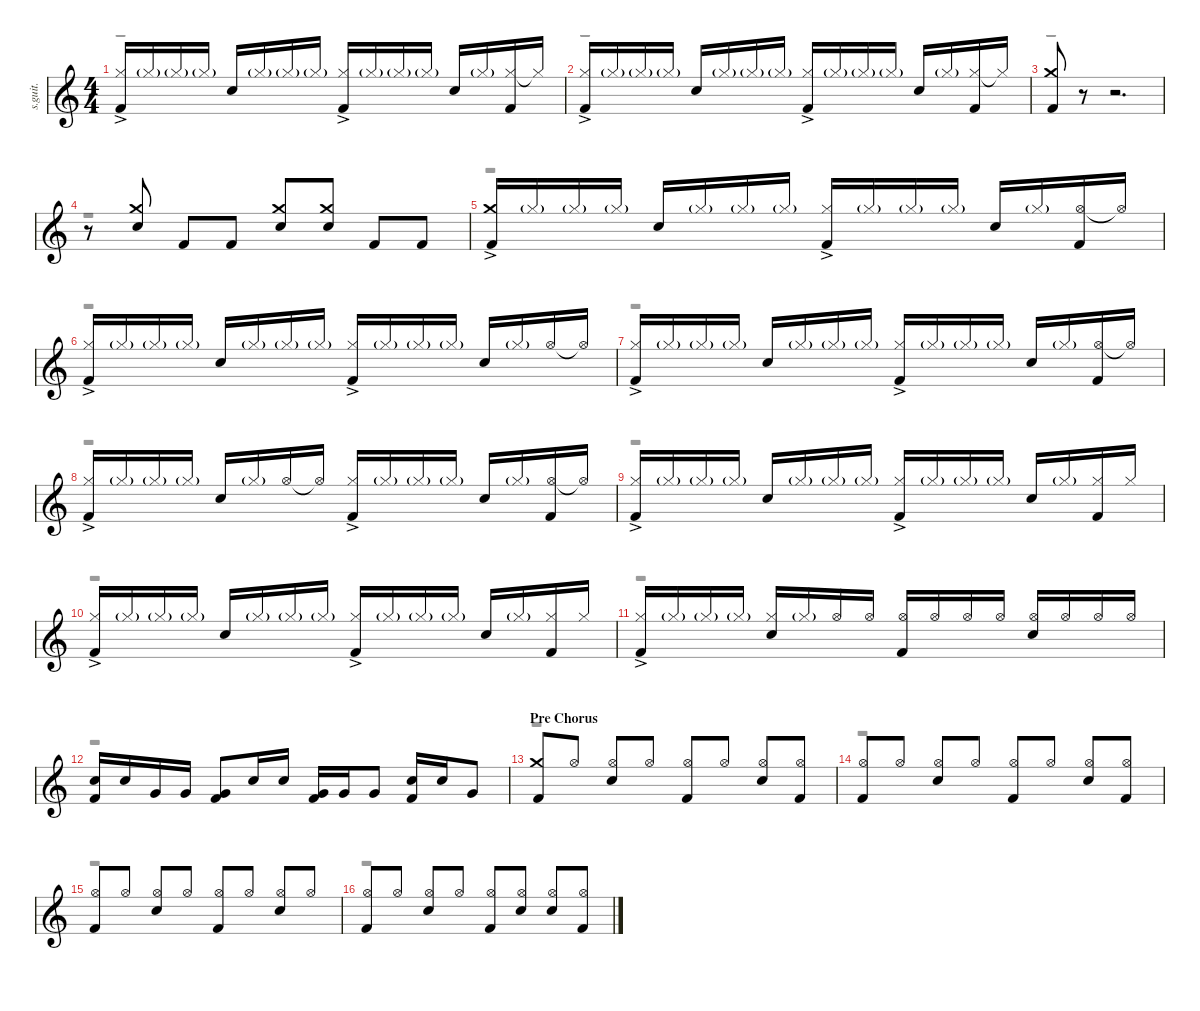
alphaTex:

\defaultSystemsLayout 4
\hideDynamics
\bracketExtendMode nobrackets
\track ("Ronnie Vannucci Jr. - Drums" "s.guit.") {instrument percussion}
\staff {score}
\articulation defaults
\voice
\ts (4 4)
\tempo (148 hide)
\clef g2
\ks c
("Hi-Hat (closed)"{ac} "Kick (hit) 2").16{lyrics (0 "") lyrics (1 "") lyrics (2 "") lyrics (3 "") lyrics (4 "") dy fff} "Hi-Hat (closed)"{g}.16{lyrics (0 "") lyrics (1 "") lyrics (2 "") lyrics (3 "") lyrics (4 "") dy mp} "Hi-Hat (closed)"{g}.16{lyrics (0 "") lyrics (1 "") lyrics (2 "") lyrics (3 "") lyrics (4 "") dy f} "Hi-Hat (closed)"{g}.16{lyrics (0 "") lyrics (1 "") lyrics (2 "") lyrics (3 "") lyrics (4 "") dy mp} "Electric Snare (hit)".16{lyrics (0 "") lyrics (1 "") lyrics (2 "") lyrics (3 "") lyrics (4 "") dy fff} "Hi-Hat (closed)"{g}.16{lyrics (0 "") lyrics (1 "") lyrics (2 "") lyrics (3 "") lyrics (4 "") dy mp} "Hi-Hat (closed)"{g}.16{lyrics (0 "") lyrics (1 "") lyrics (2 "") lyrics (3 "") lyrics (4 "")} "Hi-Hat (closed)"{g}.16{lyrics (0 "") lyrics (1 "") lyrics (2 "") lyrics (3 "") lyrics (4 "")} ("Hi-Hat (closed)"{ac} "Kick (hit) 2"{ac}).16{lyrics (0 "") lyrics (1 "") lyrics (2 "") lyrics (3 "") lyrics (4 "") dy fff} "Hi-Hat (closed)"{g}.16{lyrics (0 "") lyrics (1 "") lyrics (2 "") lyrics (3 "") lyrics (4 "") dy mp} "Hi-Hat (closed)"{g}.16{lyrics (0 "") lyrics (1 "") lyrics (2 "") lyrics (3 "") lyrics (4 "") dy f} "Hi-Hat (closed)"{g}.16{lyrics (0 "") lyrics (1 "") lyrics (2 "") lyrics (3 "") lyrics (4 "") dy mp} "Electric Snare (hit)".16{lyrics (0 "") lyrics (1 "") lyrics (2 "") lyrics (3 "") lyrics (4 "") dy fff} "Hi-Hat (closed)"{g}.16{lyrics (0 "") lyrics (1 "") lyrics (2 "") lyrics (3 "") lyrics (4 "") dy mp} ("Hi-Hat (closed)" "Kick (hit) 2").16{lyrics (0 "") lyrics (1 "") lyrics (2 "") lyrics (3 "") lyrics (4 "") dy fff} "Hi-Hat (closed)"{t}.16{lyrics (0 "") lyrics (1 "") lyrics (2 "") lyrics (3 "") lyrics (4 "") dy f} |
("Hi-Hat (closed)"{ac} "Kick (hit) 2").16{lyrics (0 "") lyrics (1 "") lyrics (2 "") lyrics (3 "") lyrics (4 "") dy fff} "Hi-Hat (closed)"{g}.16{lyrics (0 "") lyrics (1 "") lyrics (2 "") lyrics (3 "") lyrics (4 "") dy mp} "Hi-Hat (closed)"{g}.16{lyrics (0 "") lyrics (1 "") lyrics (2 "") lyrics (3 "") lyrics (4 "") dy f} "Hi-Hat (closed)"{g}.16{lyrics (0 "") lyrics (1 "") lyrics (2 "") lyrics (3 "") lyrics (4 "") dy mp} "Electric Snare (hit)".16{lyrics (0 "") lyrics (1 "") lyrics (2 "") lyrics (3 "") lyrics (4 "") dy fff} "Hi-Hat (closed)"{g}.16{lyrics (0 "") lyrics (1 "") lyrics (2 "") lyrics (3 "") lyrics (4 "") dy mp} "Hi-Hat (closed)"{g}.16{lyrics (0 "") lyrics (1 "") lyrics (2 "") lyrics (3 "") lyrics (4 "")} "Hi-Hat (closed)"{g}.16{lyrics (0 "") lyrics (1 "") lyrics (2 "") lyrics (3 "") lyrics (4 "")} ("Hi-Hat (closed)"{ac} "Kick (hit) 2"{ac}).16{lyrics (0 "") lyrics (1 "") lyrics (2 "") lyrics (3 "") lyrics (4 "") dy fff} "Hi-Hat (closed)"{g}.16{lyrics (0 "") lyrics (1 "") lyrics (2 "") lyrics (3 "") lyrics (4 "") dy mp} "Hi-Hat (closed)"{g}.16{lyrics (0 "") lyrics (1 "") lyrics (2 "") lyrics (3 "") lyrics (4 "") dy f} "Hi-Hat (closed)"{g}.16{lyrics (0 "") lyrics (1 "") lyrics (2 "") lyrics (3 "") lyrics (4 "") dy mp} "Electric Snare (hit)".16{lyrics (0 "") lyrics (1 "") lyrics (2 "") lyrics (3 "") lyrics (4 "") dy fff} "Hi-Hat (closed)"{g}.16{lyrics (0 "") lyrics (1 "") lyrics (2 "") lyrics (3 "") lyrics (4 "") dy mp} ("Hi-Hat (closed)" "Kick (hit) 2").16{lyrics (0 "") lyrics (1 "") lyrics (2 "") lyrics (3 "") lyrics (4 "") dy fff} "Hi-Hat (closed)"{t}.16{lyrics (0 "") lyrics (1 "") lyrics (2 "") lyrics (3 "") lyrics (4 "") dy f} |
("Crash medium (hit)" "Kick (hit) 2").8{lyrics (0 "") lyrics (1 "") lyrics (2 "") lyrics (3 "") lyrics (4 "")} r.8 r.2{d} |
r.8 ("Crash medium (hit)" "Electric Snare (hit)").8{lyrics (0 "") lyrics (1 "") lyrics (2 "") lyrics (3 "") lyrics (4 "")} "Kick (hit) 2".8{lyrics (0 "") lyrics (1 "") lyrics (2 "") lyrics (3 "") lyrics (4 "")} "Kick (hit) 2".8{lyrics (0 "") lyrics (1 "") lyrics (2 "") lyrics (3 "") lyrics (4 "")} ("Crash medium (hit)" "Electric Snare (hit)").8{lyrics (0 "") lyrics (1 "") lyrics (2 "") lyrics (3 "") lyrics (4 "")} ("Crash medium (hit)" "Electric Snare (hit)").8{lyrics (0 "") lyrics (1 "") lyrics (2 "") lyrics (3 "") lyrics (4 "")} "Kick (hit) 2".8{lyrics (0 "") lyrics (1 "") lyrics (2 "") lyrics (3 "") lyrics (4 "")} "Kick (hit) 2".8{lyrics (0 "") lyrics (1 "") lyrics (2 "") lyrics (3 "") lyrics (4 "")} |
("Crash medium (hit)"{ac} "Kick (hit) 2").16{lyrics (0 "") lyrics (1 "") lyrics (2 "") lyrics (3 "") lyrics (4 "")} "Hi-Hat (closed)"{g}.16{lyrics (0 "") lyrics (1 "") lyrics (2 "") lyrics (3 "") lyrics (4 "") dy mp} "Hi-Hat (closed)"{g}.16{lyrics (0 "") lyrics (1 "") lyrics (2 "") lyrics (3 "") lyrics (4 "") dy f} "Hi-Hat (closed)"{g}.16{lyrics (0 "") lyrics (1 "") lyrics (2 "") lyrics (3 "") lyrics (4 "") dy mp} "Electric Snare (hit)".16{lyrics (0 "") lyrics (1 "") lyrics (2 "") lyrics (3 "") lyrics (4 "") dy fff} "Hi-Hat (closed)"{g}.16{lyrics (0 "") lyrics (1 "") lyrics (2 "") lyrics (3 "") lyrics (4 "") dy mp} "Hi-Hat (closed)"{g}.16{lyrics (0 "") lyrics (1 "") lyrics (2 "") lyrics (3 "") lyrics (4 "")} "Hi-Hat (closed)"{g}.16{lyrics (0 "") lyrics (1 "") lyrics (2 "") lyrics (3 "") lyrics (4 "")} ("Hi-Hat (closed)"{ac} "Kick (hit) 2"{ac}).16{lyrics (0 "") lyrics (1 "") lyrics (2 "") lyrics (3 "") lyrics (4 "") dy fff} "Hi-Hat (closed)"{g}.16{lyrics (0 "") lyrics (1 "") lyrics (2 "") lyrics (3 "") lyrics (4 "") dy mp} "Hi-Hat (closed)"{g}.16{lyrics (0 "") lyrics (1 "") lyrics (2 "") lyrics (3 "") lyrics (4 "") dy f} "Hi-Hat (closed)"{g}.16{lyrics (0 "") lyrics (1 "") lyrics (2 "") lyrics (3 "") lyrics (4 "") dy mp} "Electric Snare (hit)".16{lyrics (0 "") lyrics (1 "") lyrics (2 "") lyrics (3 "") lyrics (4 "") dy fff} "Hi-Hat (closed)"{g}.16{lyrics (0 "") lyrics (1 "") lyrics (2 "") lyrics (3 "") lyrics (4 "") dy mp} ("Hi-Hat (open)" "Kick (hit) 2").16{lyrics (0 "") lyrics (1 "") lyrics (2 "") lyrics (3 "") lyrics (4 "") dy fff} "Hi-Hat (open)"{t}.16{lyrics (0 "") lyrics (1 "") lyrics (2 "") lyrics (3 "") lyrics (4 "") dy f} |
("Hi-Hat (closed)"{ac} "Kick (hit) 2").16{lyrics (0 "") lyrics (1 "") lyrics (2 "") lyrics (3 "") lyrics (4 "") dy fff} "Hi-Hat (closed)"{g}.16{lyrics (0 "") lyrics (1 "") lyrics (2 "") lyrics (3 "") lyrics (4 "") dy mp} "Hi-Hat (closed)"{g}.16{lyrics (0 "") lyrics (1 "") lyrics (2 "") lyrics (3 "") lyrics (4 "") dy f} "Hi-Hat (closed)"{g}.16{lyrics (0 "") lyrics (1 "") lyrics (2 "") lyrics (3 "") lyrics (4 "") dy mp} "Electric Snare (hit)".16{lyrics (0 "") lyrics (1 "") lyrics (2 "") lyrics (3 "") lyrics (4 "") dy fff} "Hi-Hat (closed)"{g}.16{lyrics (0 "") lyrics (1 "") lyrics (2 "") lyrics (3 "") lyrics (4 "") dy mp} "Hi-Hat (closed)"{g}.16{lyrics (0 "") lyrics (1 "") lyrics (2 "") lyrics (3 "") lyrics (4 "")} "Hi-Hat (closed)"{g}.16{lyrics (0 "") lyrics (1 "") lyrics (2 "") lyrics (3 "") lyrics (4 "")} ("Hi-Hat (closed)"{ac} "Kick (hit) 2"{ac}).16{lyrics (0 "") lyrics (1 "") lyrics (2 "") lyrics (3 "") lyrics (4 "") dy fff} "Hi-Hat (closed)"{g}.16{lyrics (0 "") lyrics (1 "") lyrics (2 "") lyrics (3 "") lyrics (4 "") dy mp} "Hi-Hat (closed)"{g}.16{lyrics (0 "") lyrics (1 "") lyrics (2 "") lyrics (3 "") lyrics (4 "") dy f} "Hi-Hat (closed)"{g}.16{lyrics (0 "") lyrics (1 "") lyrics (2 "") lyrics (3 "") lyrics (4 "") dy mp} "Electric Snare (hit)".16{lyrics (0 "") lyrics (1 "") lyrics (2 "") lyrics (3 "") lyrics (4 "") dy fff} "Hi-Hat (closed)"{g}.16{lyrics (0 "") lyrics (1 "") lyrics (2 "") lyrics (3 "") lyrics (4 "") dy mp} "Hi-Hat (open)".16{lyrics (0 "") lyrics (1 "") lyrics (2 "") lyrics (3 "") lyrics (4 "") dy fff} "Hi-Hat (open)"{t}.16{lyrics (0 "") lyrics (1 "") lyrics (2 "") lyrics (3 "") lyrics (4 "") dy f} |
("Hi-Hat (closed)"{ac} "Kick (hit) 2").16{lyrics (0 "") lyrics (1 "") lyrics (2 "") lyrics (3 "") lyrics (4 "") dy fff} "Hi-Hat (closed)"{g}.16{lyrics (0 "") lyrics (1 "") lyrics (2 "") lyrics (3 "") lyrics (4 "") dy mp} "Hi-Hat (closed)"{g}.16{lyrics (0 "") lyrics (1 "") lyrics (2 "") lyrics (3 "") lyrics (4 "") dy f} "Hi-Hat (closed)"{g}.16{lyrics (0 "") lyrics (1 "") lyrics (2 "") lyrics (3 "") lyrics (4 "") dy mp} "Electric Snare (hit)".16{lyrics (0 "") lyrics (1 "") lyrics (2 "") lyrics (3 "") lyrics (4 "") dy fff} "Hi-Hat (closed)"{g}.16{lyrics (0 "") lyrics (1 "") lyrics (2 "") lyrics (3 "") lyrics (4 "") dy mp} "Hi-Hat (closed)"{g}.16{lyrics (0 "") lyrics (1 "") lyrics (2 "") lyrics (3 "") lyrics (4 "")} "Hi-Hat (closed)"{g}.16{lyrics (0 "") lyrics (1 "") lyrics (2 "") lyrics (3 "") lyrics (4 "")} ("Hi-Hat (closed)"{ac} "Kick (hit) 2"{ac}).16{lyrics (0 "") lyrics (1 "") lyrics (2 "") lyrics (3 "") lyrics (4 "") dy fff} "Hi-Hat (closed)"{g}.16{lyrics (0 "") lyrics (1 "") lyrics (2 "") lyrics (3 "") lyrics (4 "") dy mp} "Hi-Hat (closed)"{g}.16{lyrics (0 "") lyrics (1 "") lyrics (2 "") lyrics (3 "") lyrics (4 "") dy f} "Hi-Hat (closed)"{g}.16{lyrics (0 "") lyrics (1 "") lyrics (2 "") lyrics (3 "") lyrics (4 "") dy mp} "Electric Snare (hit)".16{lyrics (0 "") lyrics (1 "") lyrics (2 "") lyrics (3 "") lyrics (4 "") dy fff} "Hi-Hat (closed)"{g}.16{lyrics (0 "") lyrics (1 "") lyrics (2 "") lyrics (3 "") lyrics (4 "") dy mp} ("Hi-Hat (open)" "Kick (hit) 2").16{lyrics (0 "") lyrics (1 "") lyrics (2 "") lyrics (3 "") lyrics (4 "") dy fff} "Hi-Hat (open)"{t}.16{lyrics (0 "") lyrics (1 "") lyrics (2 "") lyrics (3 "") lyrics (4 "") dy f} |
("Hi-Hat (closed)"{ac} "Kick (hit) 2").16{lyrics (0 "") lyrics (1 "") lyrics (2 "") lyrics (3 "") lyrics (4 "") dy fff} "Hi-Hat (closed)"{g}.16{lyrics (0 "") lyrics (1 "") lyrics (2 "") lyrics (3 "") lyrics (4 "") dy mp} "Hi-Hat (closed)"{g}.16{lyrics (0 "") lyrics (1 "") lyrics (2 "") lyrics (3 "") lyrics (4 "") dy f} "Hi-Hat (closed)"{g}.16{lyrics (0 "") lyrics (1 "") lyrics (2 "") lyrics (3 "") lyrics (4 "") dy mp} "Electric Snare (hit)".16{lyrics (0 "") lyrics (1 "") lyrics (2 "") lyrics (3 "") lyrics (4 "") dy fff} "Hi-Hat (closed)"{g}.16{lyrics (0 "") lyrics (1 "") lyrics (2 "") lyrics (3 "") lyrics (4 "") dy mp} "Hi-Hat (open)".16{lyrics (0 "") lyrics (1 "") lyrics (2 "") lyrics (3 "") lyrics (4 "") dy ff} "Hi-Hat (open)"{t}.16{lyrics (0 "") lyrics (1 "") lyrics (2 "") lyrics (3 "") lyrics (4 "") dy f} ("Hi-Hat (closed)"{ac} "Kick (hit) 2"{ac}).16{lyrics (0 "") lyrics (1 "") lyrics (2 "") lyrics (3 "") lyrics (4 "") dy fff} "Hi-Hat (closed)"{g}.16{lyrics (0 "") lyrics (1 "") lyrics (2 "") lyrics (3 "") lyrics (4 "") dy mp} "Hi-Hat (closed)"{g}.16{lyrics (0 "") lyrics (1 "") lyrics (2 "") lyrics (3 "") lyrics (4 "") dy f} "Hi-Hat (closed)"{g}.16{lyrics (0 "") lyrics (1 "") lyrics (2 "") lyrics (3 "") lyrics (4 "") dy mp} "Electric Snare (hit)".16{lyrics (0 "") lyrics (1 "") lyrics (2 "") lyrics (3 "") lyrics (4 "") dy fff} "Hi-Hat (closed)"{g}.16{lyrics (0 "") lyrics (1 "") lyrics (2 "") lyrics (3 "") lyrics (4 "") dy mp} ("Hi-Hat (open)" "Kick (hit) 2").16{lyrics (0 "") lyrics (1 "") lyrics (2 "") lyrics (3 "") lyrics (4 "") dy fff} "Hi-Hat (open)"{t}.16{lyrics (0 "") lyrics (1 "") lyrics (2 "") lyrics (3 "") lyrics (4 "") dy f} |
("Hi-Hat (closed)"{ac} "Kick (hit) 2").16{lyrics (0 "") lyrics (1 "") lyrics (2 "") lyrics (3 "") lyrics (4 "") dy fff} "Hi-Hat (closed)"{g}.16{lyrics (0 "") lyrics (1 "") lyrics (2 "") lyrics (3 "") lyrics (4 "") dy mp} "Hi-Hat (closed)"{g}.16{lyrics (0 "") lyrics (1 "") lyrics (2 "") lyrics (3 "") lyrics (4 "") dy f} "Hi-Hat (closed)"{g}.16{lyrics (0 "") lyrics (1 "") lyrics (2 "") lyrics (3 "") lyrics (4 "") dy mp} "Electric Snare (hit)".16{lyrics (0 "") lyrics (1 "") lyrics (2 "") lyrics (3 "") lyrics (4 "") dy fff} "Hi-Hat (closed)"{g}.16{lyrics (0 "") lyrics (1 "") lyrics (2 "") lyrics (3 "") lyrics (4 "") dy mp} "Hi-Hat (closed)"{g}.16{lyrics (0 "") lyrics (1 "") lyrics (2 "") lyrics (3 "") lyrics (4 "")} "Hi-Hat (closed)"{g}.16{lyrics (0 "") lyrics (1 "") lyrics (2 "") lyrics (3 "") lyrics (4 "")} ("Hi-Hat (closed)"{ac} "Kick (hit) 2"{ac}).16{lyrics (0 "") lyrics (1 "") lyrics (2 "") lyrics (3 "") lyrics (4 "") dy fff} "Hi-Hat (closed)"{g}.16{lyrics (0 "") lyrics (1 "") lyrics (2 "") lyrics (3 "") lyrics (4 "") dy mp} "Hi-Hat (closed)"{g}.16{lyrics (0 "") lyrics (1 "") lyrics (2 "") lyrics (3 "") lyrics (4 "") dy f} "Hi-Hat (closed)"{g}.16{lyrics (0 "") lyrics (1 "") lyrics (2 "") lyrics (3 "") lyrics (4 "") dy mp} "Electric Snare (hit)".16{lyrics (0 "") lyrics (1 "") lyrics (2 "") lyrics (3 "") lyrics (4 "") dy fff} "Hi-Hat (closed)"{g}.16{lyrics (0 "") lyrics (1 "") lyrics (2 "") lyrics (3 "") lyrics (4 "") dy mp} ("Hi-Hat (closed)" "Kick (hit) 2").16{lyrics (0 "") lyrics (1 "") lyrics (2 "") lyrics (3 "") lyrics (4 "") dy fff} "Hi-Hat (closed)".16{lyrics (0 "") lyrics (1 "") lyrics (2 "") lyrics (3 "") lyrics (4 "")} |
("Hi-Hat (closed)"{ac} "Kick (hit) 2").16{lyrics (0 "") lyrics (1 "") lyrics (2 "") lyrics (3 "") lyrics (4 "")} "Hi-Hat (closed)"{g}.16{lyrics (0 "") lyrics (1 "") lyrics (2 "") lyrics (3 "") lyrics (4 "") dy mp} "Hi-Hat (closed)"{g}.16{lyrics (0 "") lyrics (1 "") lyrics (2 "") lyrics (3 "") lyrics (4 "") dy f} "Hi-Hat (closed)"{g}.16{lyrics (0 "") lyrics (1 "") lyrics (2 "") lyrics (3 "") lyrics (4 "") dy mp} "Electric Snare (hit)".16{lyrics (0 "") lyrics (1 "") lyrics (2 "") lyrics (3 "") lyrics (4 "") dy fff} "Hi-Hat (closed)"{g}.16{lyrics (0 "") lyrics (1 "") lyrics (2 "") lyrics (3 "") lyrics (4 "") dy mp} "Hi-Hat (closed)"{g}.16{lyrics (0 "") lyrics (1 "") lyrics (2 "") lyrics (3 "") lyrics (4 "")} "Hi-Hat (closed)"{g}.16{lyrics (0 "") lyrics (1 "") lyrics (2 "") lyrics (3 "") lyrics (4 "")} ("Hi-Hat (closed)"{ac} "Kick (hit) 2"{ac}).16{lyrics (0 "") lyrics (1 "") lyrics (2 "") lyrics (3 "") lyrics (4 "") dy fff} "Hi-Hat (closed)"{g}.16{lyrics (0 "") lyrics (1 "") lyrics (2 "") lyrics (3 "") lyrics (4 "") dy mp} "Hi-Hat (closed)"{g}.16{lyrics (0 "") lyrics (1 "") lyrics (2 "") lyrics (3 "") lyrics (4 "") dy f} "Hi-Hat (closed)"{g}.16{lyrics (0 "") lyrics (1 "") lyrics (2 "") lyrics (3 "") lyrics (4 "") dy mp} "Electric Snare (hit)".16{lyrics (0 "") lyrics (1 "") lyrics (2 "") lyrics (3 "") lyrics (4 "") dy fff} "Hi-Hat (closed)"{g}.16{lyrics (0 "") lyrics (1 "") lyrics (2 "") lyrics (3 "") lyrics (4 "") dy mp} ("Hi-Hat (closed)" "Kick (hit) 2").16{lyrics (0 "") lyrics (1 "") lyrics (2 "") lyrics (3 "") lyrics (4 "") dy fff} "Hi-Hat (closed)".16{lyrics (0 "") lyrics (1 "") lyrics (2 "") lyrics (3 "") lyrics (4 "")} |
("Hi-Hat (closed)"{ac} "Kick (hit) 2").16{lyrics (0 "") lyrics (1 "") lyrics (2 "") lyrics (3 "") lyrics (4 "")} "Hi-Hat (closed)"{g}.16{lyrics (0 "") lyrics (1 "") lyrics (2 "") lyrics (3 "") lyrics (4 "") dy mp} "Hi-Hat (closed)"{g}.16{lyrics (0 "") lyrics (1 "") lyrics (2 "") lyrics (3 "") lyrics (4 "")} "Hi-Hat (closed)"{g}.16{lyrics (0 "") lyrics (1 "") lyrics (2 "") lyrics (3 "") lyrics (4 "")} ("Hi-Hat (closed)" "Electric Snare (hit)").16{lyrics (0 "") lyrics (1 "") lyrics (2 "") lyrics (3 "") lyrics (4 "") dy fff} "Hi-Hat (closed)"{g}.16{lyrics (0 "") lyrics (1 "") lyrics (2 "") lyrics (3 "") lyrics (4 "") dy mp} "Hi-Hat (open)".16{lyrics (0 "") lyrics (1 "") lyrics (2 "") lyrics (3 "") lyrics (4 "") dy ff} "Hi-Hat (open)".16{lyrics (0 "") lyrics (1 "") lyrics (2 "") lyrics (3 "") lyrics (4 "")} ("Hi-Hat (open)" "Kick (hit) 2").16{lyrics (0 "") lyrics (1 "") lyrics (2 "") lyrics (3 "") lyrics (4 "")} "Hi-Hat (open)".16{lyrics (0 "") lyrics (1 "") lyrics (2 "") lyrics (3 "") lyrics (4 "")} "Hi-Hat (open)".16{lyrics (0 "") lyrics (1 "") lyrics (2 "") lyrics (3 "") lyrics (4 "")} "Hi-Hat (open)".16{lyrics (0 "") lyrics (1 "") lyrics (2 "") lyrics (3 "") lyrics (4 "") dy fff} ("Hi-Hat (open)" "Electric Snare (hit)").16{lyrics (0 "") lyrics (1 "") lyrics (2 "") lyrics (3 "") lyrics (4 "")} "Hi-Hat (open)".16{lyrics (0 "") lyrics (1 "") lyrics (2 "") lyrics (3 "") lyrics (4 "") dy ff} "Hi-Hat (open)".16{lyrics (0 "") lyrics (1 "") lyrics (2 "") lyrics (3 "") lyrics (4 "")} "Hi-Hat (open)".16{lyrics (0 "") lyrics (1 "") lyrics (2 "") lyrics (3 "") lyrics (4 "")} |
("Electric Snare (hit)" "Kick (hit) 2").16{lyrics (0 "") lyrics (1 "") lyrics (2 "") lyrics (3 "") lyrics (4 "") dy fff} "Electric Snare (hit)".16{lyrics (0 "") lyrics (1 "") lyrics (2 "") lyrics (3 "") lyrics (4 "")} "Very Low Tom (hit)".16{lyrics (0 "") lyrics (1 "") lyrics (2 "") lyrics (3 "") lyrics (4 "")} "Very Low Tom (hit)".16{lyrics (0 "") lyrics (1 "") lyrics (2 "") lyrics (3 "") lyrics (4 "")} ("Very Low Tom (hit)" "Kick (hit) 2").8{lyrics (0 "") lyrics (1 "") lyrics (2 "") lyrics (3 "") lyrics (4 "")} "Electric Snare (hit)".16{lyrics (0 "") lyrics (1 "") lyrics (2 "") lyrics (3 "") lyrics (4 "")} "Electric Snare (hit)".16{lyrics (0 "") lyrics (1 "") lyrics (2 "") lyrics (3 "") lyrics (4 "")} ("Very Low Tom (hit)" "Kick (hit) 2").16{lyrics (0 "") lyrics (1 "") lyrics (2 "") lyrics (3 "") lyrics (4 "")} "Very Low Tom (hit)".16{lyrics (0 "") lyrics (1 "") lyrics (2 "") lyrics (3 "") lyrics (4 "")} "Very Low Tom (hit)".8{lyrics (0 "") lyrics (1 "") lyrics (2 "") lyrics (3 "") lyrics (4 "")} ("Electric Snare (hit)" "Kick (hit) 2").16{lyrics (0 "") lyrics (1 "") lyrics (2 "") lyrics (3 "") lyrics (4 "")} "Electric Snare (hit)".16{lyrics (0 "") lyrics (1 "") lyrics (2 "") lyrics (3 "") lyrics (4 "")} "Very Low Tom (hit)".8{lyrics (0 "") lyrics (1 "") lyrics (2 "") lyrics (3 "") lyrics (4 "")} |
\section ("" "Pre Chorus")
("Crash medium (hit)" "Kick (hit) 2").8{lyrics (0 "") lyrics (1 "") lyrics (2 "") lyrics (3 "") lyrics (4 "")} "Hi-Hat (open)".8{lyrics (0 "") lyrics (1 "") lyrics (2 "") lyrics (3 "") lyrics (4 "")} ("Hi-Hat (open)" "Electric Snare (hit)").8{lyrics (0 "") lyrics (1 "") lyrics (2 "") lyrics (3 "") lyrics (4 "")} "Hi-Hat (open)".8{lyrics (0 "") lyrics (1 "") lyrics (2 "") lyrics (3 "") lyrics (4 "")} ("Hi-Hat (open)" "Kick (hit) 2").8{lyrics (0 "") lyrics (1 "") lyrics (2 "") lyrics (3 "") lyrics (4 "")} "Hi-Hat (open)".8{lyrics (0 "") lyrics (1 "") lyrics (2 "") lyrics (3 "") lyrics (4 "")} ("Hi-Hat (open)" "Electric Snare (hit)").8{lyrics (0 "") lyrics (1 "") lyrics (2 "") lyrics (3 "") lyrics (4 "")} ("Hi-Hat (open)" "Kick (hit) 2").8{lyrics (0 "") lyrics (1 "") lyrics (2 "") lyrics (3 "") lyrics (4 "")} |
("Hi-Hat (open)" "Kick (hit) 2").8{lyrics (0 "") lyrics (1 "") lyrics (2 "") lyrics (3 "") lyrics (4 "")} "Hi-Hat (open)".8{lyrics (0 "") lyrics (1 "") lyrics (2 "") lyrics (3 "") lyrics (4 "")} ("Hi-Hat (open)" "Electric Snare (hit)").8{lyrics (0 "") lyrics (1 "") lyrics (2 "") lyrics (3 "") lyrics (4 "")} "Hi-Hat (open)".8{lyrics (0 "") lyrics (1 "") lyrics (2 "") lyrics (3 "") lyrics (4 "")} ("Hi-Hat (open)" "Kick (hit) 2").8{lyrics (0 "") lyrics (1 "") lyrics (2 "") lyrics (3 "") lyrics (4 "")} "Hi-Hat (open)".8{lyrics (0 "") lyrics (1 "") lyrics (2 "") lyrics (3 "") lyrics (4 "")} ("Hi-Hat (open)" "Electric Snare (hit)").8{lyrics (0 "") lyrics (1 "") lyrics (2 "") lyrics (3 "") lyrics (4 "")} ("Hi-Hat (open)" "Kick (hit) 2").8{lyrics (0 "") lyrics (1 "") lyrics (2 "") lyrics (3 "") lyrics (4 "")} |
("Hi-Hat (open)" "Kick (hit) 2").8{lyrics (0 "") lyrics (1 "") lyrics (2 "") lyrics (3 "") lyrics (4 "")} "Hi-Hat (open)".8{lyrics (0 "") lyrics (1 "") lyrics (2 "") lyrics (3 "") lyrics (4 "")} ("Hi-Hat (open)" "Electric Snare (hit)").8{lyrics (0 "") lyrics (1 "") lyrics (2 "") lyrics (3 "") lyrics (4 "")} "Hi-Hat (open)".8{lyrics (0 "") lyrics (1 "") lyrics (2 "") lyrics (3 "") lyrics (4 "")} ("Hi-Hat (open)" "Kick (hit) 2").8{lyrics (0 "") lyrics (1 "") lyrics (2 "") lyrics (3 "") lyrics (4 "")} "Hi-Hat (open)".8{lyrics (0 "") lyrics (1 "") lyrics (2 "") lyrics (3 "") lyrics (4 "")} ("Hi-Hat (open)" "Electric Snare (hit)").8{lyrics (0 "") lyrics (1 "") lyrics (2 "") lyrics (3 "") lyrics (4 "")} "Hi-Hat (open)".8{lyrics (0 "") lyrics (1 "") lyrics (2 "") lyrics (3 "") lyrics (4 "")} |
("Hi-Hat (open)" "Kick (hit) 2").8{lyrics (0 "") lyrics (1 "") lyrics (2 "") lyrics (3 "") lyrics (4 "")} "Hi-Hat (open)".8{lyrics (0 "") lyrics (1 "") lyrics (2 "") lyrics (3 "") lyrics (4 "")} ("Hi-Hat (open)" "Electric Snare (hit)").8{lyrics (0 "") lyrics (1 "") lyrics (2 "") lyrics (3 "") lyrics (4 "")} "Hi-Hat (open)".8{lyrics (0 "") lyrics (1 "") lyrics (2 "") lyrics (3 "") lyrics (4 "")} ("Hi-Hat (open)" "Kick (hit) 2").8{lyrics (0 "") lyrics (1 "") lyrics (2 "") lyrics (3 "") lyrics (4 "")} ("Hi-Hat (open)" "Electric Snare (hit)").8{lyrics (0 "") lyrics (1 "") lyrics (2 "") lyrics (3 "") lyrics (4 "")} ("Hi-Hat (open)" "Electric Snare (hit)").8{lyrics (0 "") lyrics (1 "") lyrics (2 "") lyrics (3 "") lyrics (4 "")} ("Hi-Hat (open)" "Kick (hit) 2").8{lyrics (0 "") lyrics (1 "") lyrics (2 "") lyrics (3 "") lyrics (4 "")}
\voice
\clef g2
\ottava regular
\simile none
\ks c
r.1{dy f} |
r.1 |
r.1 |
r.1 |
r.1 |
r.1 |
r.1 |
r.1 |
r.1 |
r.1 |
r.1 |
r.1 |
r.1 |
r.1 |
r.1 |
r.1
